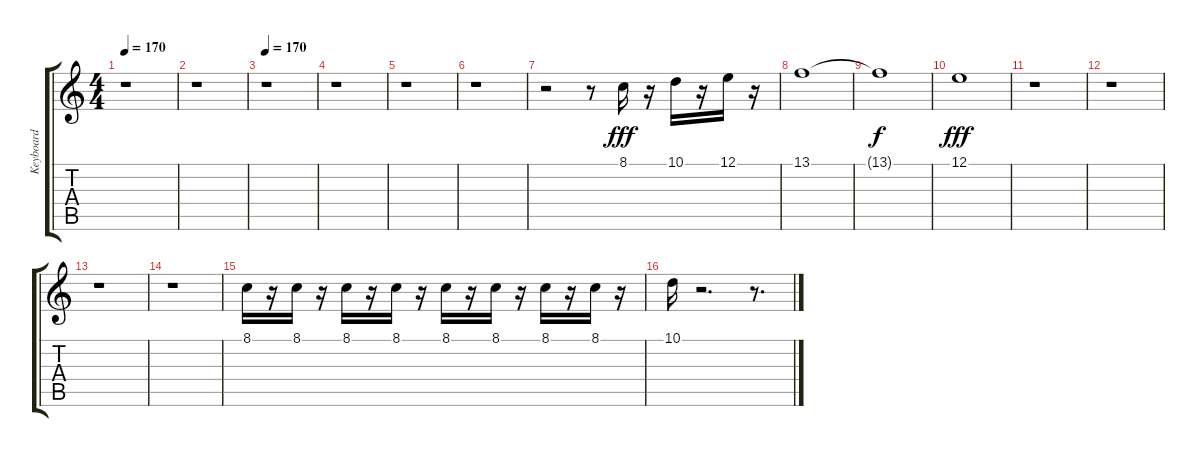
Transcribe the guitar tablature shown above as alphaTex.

\track ("Keyboard" "Keyboard") {instrument brasssection}
\staff {score tabs}
\tuning (E4 B3 G3 D3 A2 E2) {hide}
\ts (4 4)
\tempo 170
\clef g2
\ks c
r.1{dy fff instrument brasssection} |
r.1 |
\tempo 170
r.1 |
r.1 |
r.1 |
r.1 |
r.2 r.8 8.1.16{instrument brasssection} r.16 10.1.16 r.16 12.1.16 r.16 |
13.1.1 |
13.1{t}.1{dy f} |
12.1.1{dy fff} |
r.1 |
r.1 |
r.1 |
r.1 |
8.1.16 r.16 8.1.16 r.16 8.1.16 r.16 8.1.16 r.16 8.1.16 r.16 8.1.16 r.16 8.1.16 r.16 8.1.16 r.16 |
10.1.16 r.2{d} r.8{d}
